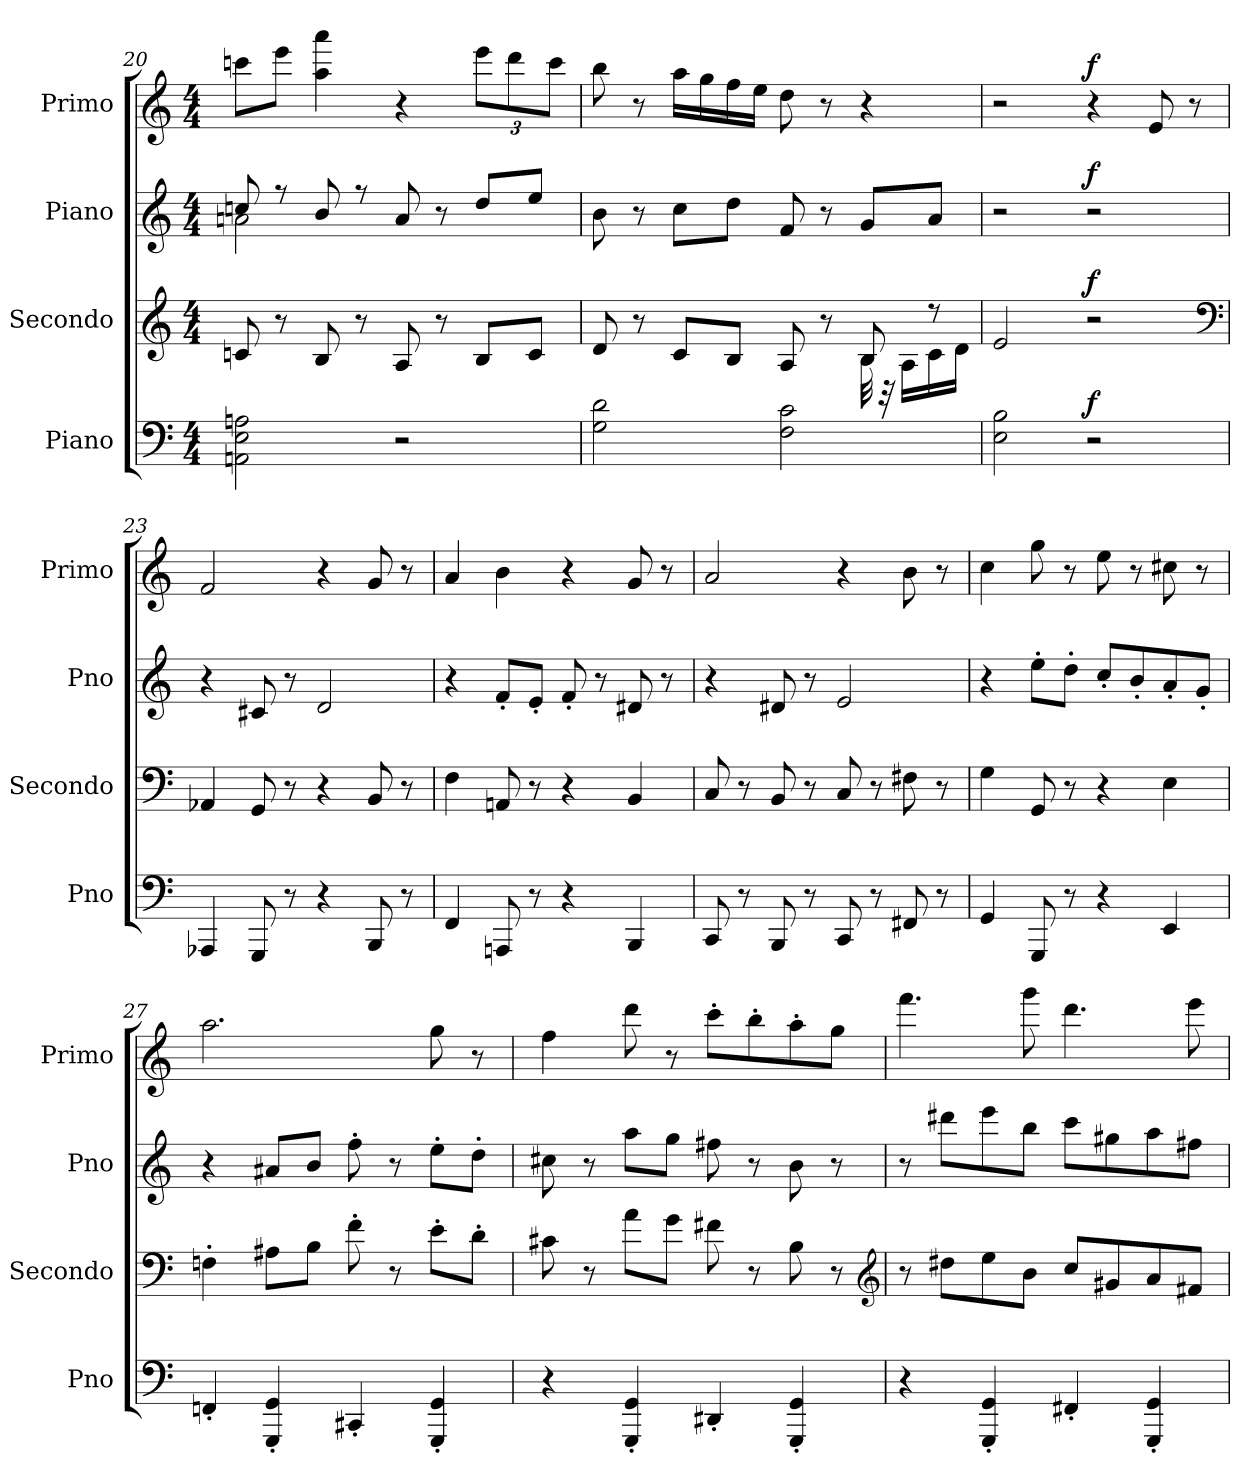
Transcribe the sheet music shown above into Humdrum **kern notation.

**kern	**dynam	**kern	**dynam	**kern	**dynam	**kern	**dynam
*part4	*part4	*part3	*part3	*part2	*part2	*part1	*part1
*staff4	*staff4	*staff3	*staff3	*staff2	*staff2	*staff1	*staff1
*I"Piano	*	*I"Secondo	*	*I"Piano	*	*I"Primo	*
*I'Pno	*	*I'Secondo	*	*I'Pno	*	*I'Primo	*
!!LO:LB:g=z
*clefF4	*	*clefG2	*	*clefG2	*	*clefG2	*
*k[]	*	*k[]	*	*k[]	*	*k[]	*
*C:	*	*C:	*	*C:	*	*C:	*
*M4/4	*	*M4/4	*	*M4/4	*	*M4/4	*
=20	=20	=20	=20	=20	=20	=20	=20
*	*	*	*	*^	*	*	*
2AAn\ 2E\ 2An\	.	8cn/	.	8ccn/	2an\	.	8cccn\L	.
.	.	8r	.	8r	.	.	8eee\J	.
.	.	8B/	.	8b/	.	.	4aa\ 4aaa\	.
.	.	8r	.	8r	.	.	.	.
2r	.	8A/	.	8a/	2ryy	.	4r	.
.	.	8r	.	8r	.	.	.	.
*	*	*	*	*	*	*	*Xbrackettup	*
.	.	8B/L	.	8dd/L	.	.	12eee\L	.
.	.	.	.	.	.	.	12ddd\	.
.	.	8c/J	.	8ee/J	.	.	.	.
.	.	.	.	.	.	.	12ccc\J	.
*	*	*	*	*v	*v	*	*	*
=21	=21	=21	=21	=21	=21	=21	=21
*	*	*^	*	*	*	*	*
2G\ 2d\	.	8d/	2.ryy	.	8b\	.	8bb\	.
.	.	8r	.	.	8r	.	8r	.
.	.	8c/L	.	.	8cc\L	.	16aa\LL	.
.	.	.	.	.	.	.	16gg\	.
.	.	8B/J	.	.	8dd\J	.	16ff\	.
.	.	.	.	.	.	.	16ee\JJ	.
2F\ 2c\	.	8A/	.	.	8f/	.	8dd\	.
.	.	8r	.	.	8r	.	8r	.
.	.	8B/	32B\	.	8g/L	.	4r	.
.	.	.	32r	.	.	.	.	.
.	.	.	16A\LL	.	.	.	.	.
.	.	8r	16c\	.	8a/J	.	.	.
.	.	.	16d\JJ	.	.	.	.	.
*	*	*v	*v	*	*	*	*	*
=22	=22	=22	=22	=22	=22	=22	=22
2E\ 2B\	.	2e/	.	2r	.	2r	.
!	!LO:DY:a	!	!LO:DY:a	!	!LO:DY:a	!	!LO:DY:a
2r	f	2r	f	2r	f	4r	f
.	.	.	.	.	.	8e/	.
.	.	.	.	.	.	8r	.
*	*	*clefF4	*	*	*	*	*
=23	=23	=23	=23	=23	=23	=23	=23
4AAA-X/	.	4AA-X/	.	4r	.	2f/	.
8GGG/	.	8GG/	.	8c#X/	.	.	.
8r	.	8r	.	8r	.	.	.
4r	.	4r	.	2d/	.	4r	.
8BBB/	.	8BB/	.	.	.	8g/	.
8r	.	8r	.	.	.	8r	.
=24	=24	=24	=24	=24	=24	=24	=24
4FF/	.	4F\	.	4r	.	4a/	.
8AAAn/	.	8AAn/	.	8f'/L	.	4b\	.
8r	.	8r	.	8e'/J	.	.	.
4r	.	4r	.	8f'/	.	4r	.
.	.	.	.	8r	.	.	.
4BBB/	.	4BB/	.	8d#X/	.	8g/	.
.	.	.	.	8r	.	8r	.
=25	=25	=25	=25	=25	=25	=25	=25
8CC/	.	8C/	.	4r	.	2a/	.
8r	.	8r	.	.	.	.	.
8BBB/	.	8BB/	.	8d#X/	.	.	.
8r	.	8r	.	8r	.	.	.
8CC/	.	8C/	.	2e/	.	4r	.
8r	.	8r	.	.	.	.	.
8FF#X/	.	8F#X\	.	.	.	8b\	.
8r	.	8r	.	.	.	8r	.
!!LO:PB:g=z
=26	=26	=26	=26	=26	=26	=26	=26
4GG/	.	4G\	.	4r	.	4cc\	.
8GGG/	.	8GG/	.	8ee'\L	.	8gg\	.
8r	.	8r	.	8dd'\J	.	8r	.
4r	.	4r	.	8cc'/L	.	8ee\	.
.	.	.	.	8b'/	.	8r	.
4EE/	.	4E\	.	8a'/	.	8cc#X\	.
.	.	.	.	8g'/J	.	8r	.
=27	=27	=27	=27	=27	=27	=27	=27
4FFn'/	.	4Fn'\	.	4r	.	2.aa\	.
4GGG/' 4GG/'	.	8A#X\L	.	8a#X/L	.	.	.
.	.	8B\J	.	8b/J	.	.	.
4CC#X'/	.	8f'\	.	8ff'\	.	.	.
.	.	8r	.	8r	.	.	.
4GGG/' 4GG/'	.	8e'\L	.	8ee'\L	.	8gg\	.
.	.	8d'\J	.	8dd'\J	.	8r	.
=28	=28	=28	=28	=28	=28	=28	=28
4r	.	8c#X\	.	8cc#X\	.	4ff\	.
.	.	8r	.	8r	.	.	.
4GGG/' 4GG/'	.	8a\L	.	8aa\L	.	8ddd\	.
.	.	8g\J	.	8gg\J	.	8r	.
4DD#X'/	.	8f#X\	.	8ff#X\	.	8ccc'\L	.
.	.	8r	.	8r	.	8bb'\	.
4GGG/' 4GG/'	.	8B\	.	8b\	.	8aa'\	.
.	.	8r	.	8r	.	8gg\J	.
*	*	*clefG2	*	*	*	*	*
=29	=29	=29	=29	=29	=29	=29	=29
4r	.	8r	.	8r	.	4.fff\	.
.	.	8dd#X\L	.	8ddd#X\L	.	.	.
4GGG/' 4GG/'	.	8ee\	.	8eee\	.	.	.
.	.	8b\J	.	8bb\J	.	8ggg\	.
4FF#X'/	.	8cc/L	.	8ccc\L	.	4.ddd\	.
.	.	8g#X/	.	8gg#X\	.	.	.
4GGG/' 4GG/'	.	8a/	.	8aa\	.	.	.
.	.	8f#X/J	.	8ff#X\J	.	8eee\	.
=	=	=	=	=	=	=	=
*-	*-	*-	*-	*-	*-	*-	*-
